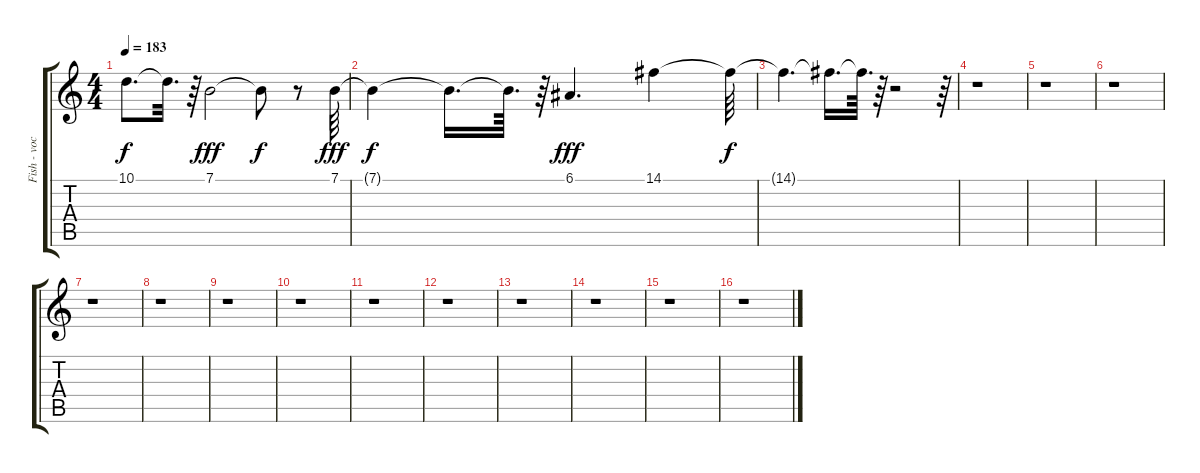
\track ("Fish - vocals" "Fish - voc") {instrument whistle}
\staff {score tabs}
\tuning (E4 B3 G3 D3 A2 E2) {hide}
\ts (4 4)
\tempo 183
\clef g2
\ks c
10.1{t}.8{d dy f} 10.1{t}.32{d} r.64 7.1.2{dy fff} 7.1{t}.8{dy f} r.8 7.1.64{dy fff} |
7.1{t}.4{dy f} 7.1{t}.16{d} 7.1{t}.64{d} r.64 6.1.4{d dy fff} 14.1.4 14.1{t}.64{dy f} |
14.1{t}.4{d} 14.1{t}.16{d} 14.1{t}.64{d} r.64 r.2 r.64 |
r.1 |
r.1 |
r.1 |
r.1 |
r.1 |
r.1 |
r.1 |
r.1 |
r.1 |
r.1 |
r.1 |
r.1 |
r.1
